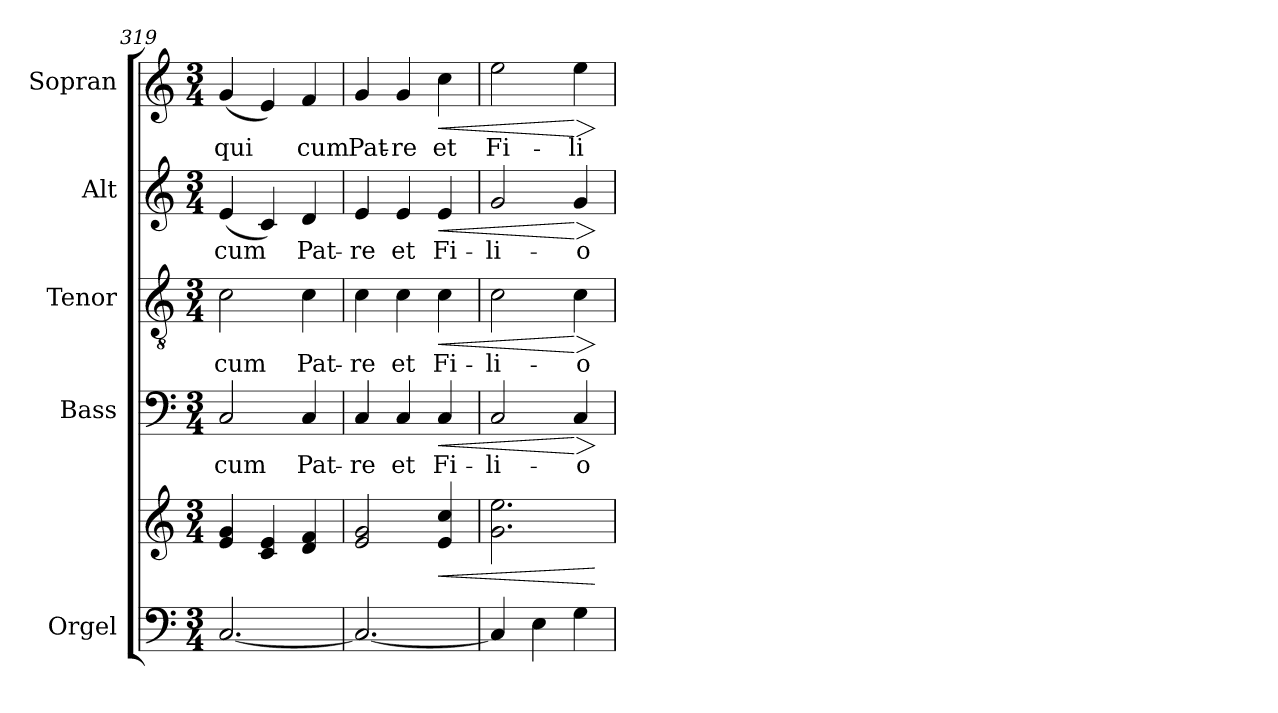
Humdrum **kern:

**kern	**kern	**dynam	**kern	**text	**dynam	**kern	**text	**dynam	**kern	**text	**dynam	**kern	**text	**dynam
*part5	*part5	*part5	*part4	*part4	*part4	*part3	*part3	*part3	*part2	*part2	*part2	*part1	*part1	*part1
*staff6	*staff5	*staff5/6	*staff4	*staff4	*staff4	*staff3	*staff3	*staff3	*staff2	*staff2	*staff2	*staff1	*staff1	*staff1
*I"Orgel	*	*	*I"Bass	*	*	*I"Tenor	*	*	*I"Alt	*	*	*I"Sopran	*	*
*I'Org.	*	*	*I'B.	*	*	*I'T.	*	*	*I'A.	*	*	*I'S.	*	*
*clefF4	*clefG2	*	*clefF4	*	*	*clefGv2	*	*	*clefG2	*	*	*clefG2	*	*
*k[]	*k[]	*	*k[]	*	*	*k[]	*	*	*k[]	*	*	*k[]	*	*
*C:	*C:	*	*C:	*	*	*C:	*	*	*C:	*	*	*C:	*	*
*M3/4	*M3/4	*	*M3/4	*	*	*M3/4	*	*	*M3/4	*	*	*M3/4	*	*
=319	=319	=319	=319	=319	=319	=319	=319	=319	=319	=319	=319	=319	=319	=319
!	!	!	!	!LO:LY:b	!	!	!LO:LY:b	!	!	!LO:LY:b	!	!	!LO:LY:b	!
[2.C/	4e/ 4g/	.	2C/	cum	.	2c\	cum	.	(<4e/	cum	.	(<4g/	qui	.
.	4c/ 4e/	.	.	.	.	.	.	.	4c/)	.	.	4e/)	.	.
!	!	!	!	!LO:LY:b	!	!	!LO:LY:b	!	!	!LO:LY:b	!	!	!LO:LY:b	!
.	4d/ 4f/	.	4C/	Pat-	.	4c\	Pat-	.	4d/	Pat-	.	4f/	cum	.
=320	=320	=320	=320	=320	=320	=320	=320	=320	=320	=320	=320	=320	=320	=320
!	!	!	!	!LO:LY:b	!	!	!LO:LY:b	!	!	!LO:LY:b	!	!	!LO:LY:b	!
2.C/_	2e/ 2g/	.	4C/	-re	.	4c\	-re	.	4e/	-re	.	4g/	Pat-	.
!	!	!	!	!LO:LY:b	!	!	!LO:LY:b	!	!	!LO:LY:b	!	!	!LO:LY:b	!
.	.	.	4C/	et	.	4c\	et	.	4e/	et	.	4g/	-re	.
!	!	!LO:HP:b	!	!LO:LY:b	!LO:HP:b	!	!LO:LY:b	!LO:HP:b	!	!LO:LY:b	!LO:HP:b	!	!LO:LY:b	!LO:HP:b
.	4e/ 4cc/	<	4C/	Fi-	<	4c\	Fi-	<	4e/	Fi-	<	4cc\	et	<
=321	=321	=321	=321	=321	=321	=321	=321	=321	=321	=321	=321	=321	=321	=321
!	!	!	!	!LO:LY:b	!	!	!LO:LY:b	!	!	!LO:LY:b	!	!	!LO:LY:b	!
4C/]	2.g\ 2.ee\	.	2C/	-li-	.	2c\	-li-	.	2g/	-li-	.	2ee\	Fi-	.
4E\	.	.	.	.	.	.	.	.	.	.	.	.	.	.
!	!	!	!	!LO:LY:b	!LO:HP:n=1:b	!	!LO:LY:b	!LO:HP:n=1:b	!	!LO:LY:b	!LO:HP:n=1:b	!	!LO:LY:b	!LO:HP:n=1:b
4G\	.	.	4C/	-o	[ >	4c\	-o	[ >	4g/	-o	[ >	4ee\	-li-	[ >
.	.	[	.	.	]	.	.	]	.	.	]	.	.	]
=	=	=	=	=	=	=	=	=	=	=	=	=	=	=
*-	*-	*-	*-	*-	*-	*-	*-	*-	*-	*-	*-	*-	*-	*-
